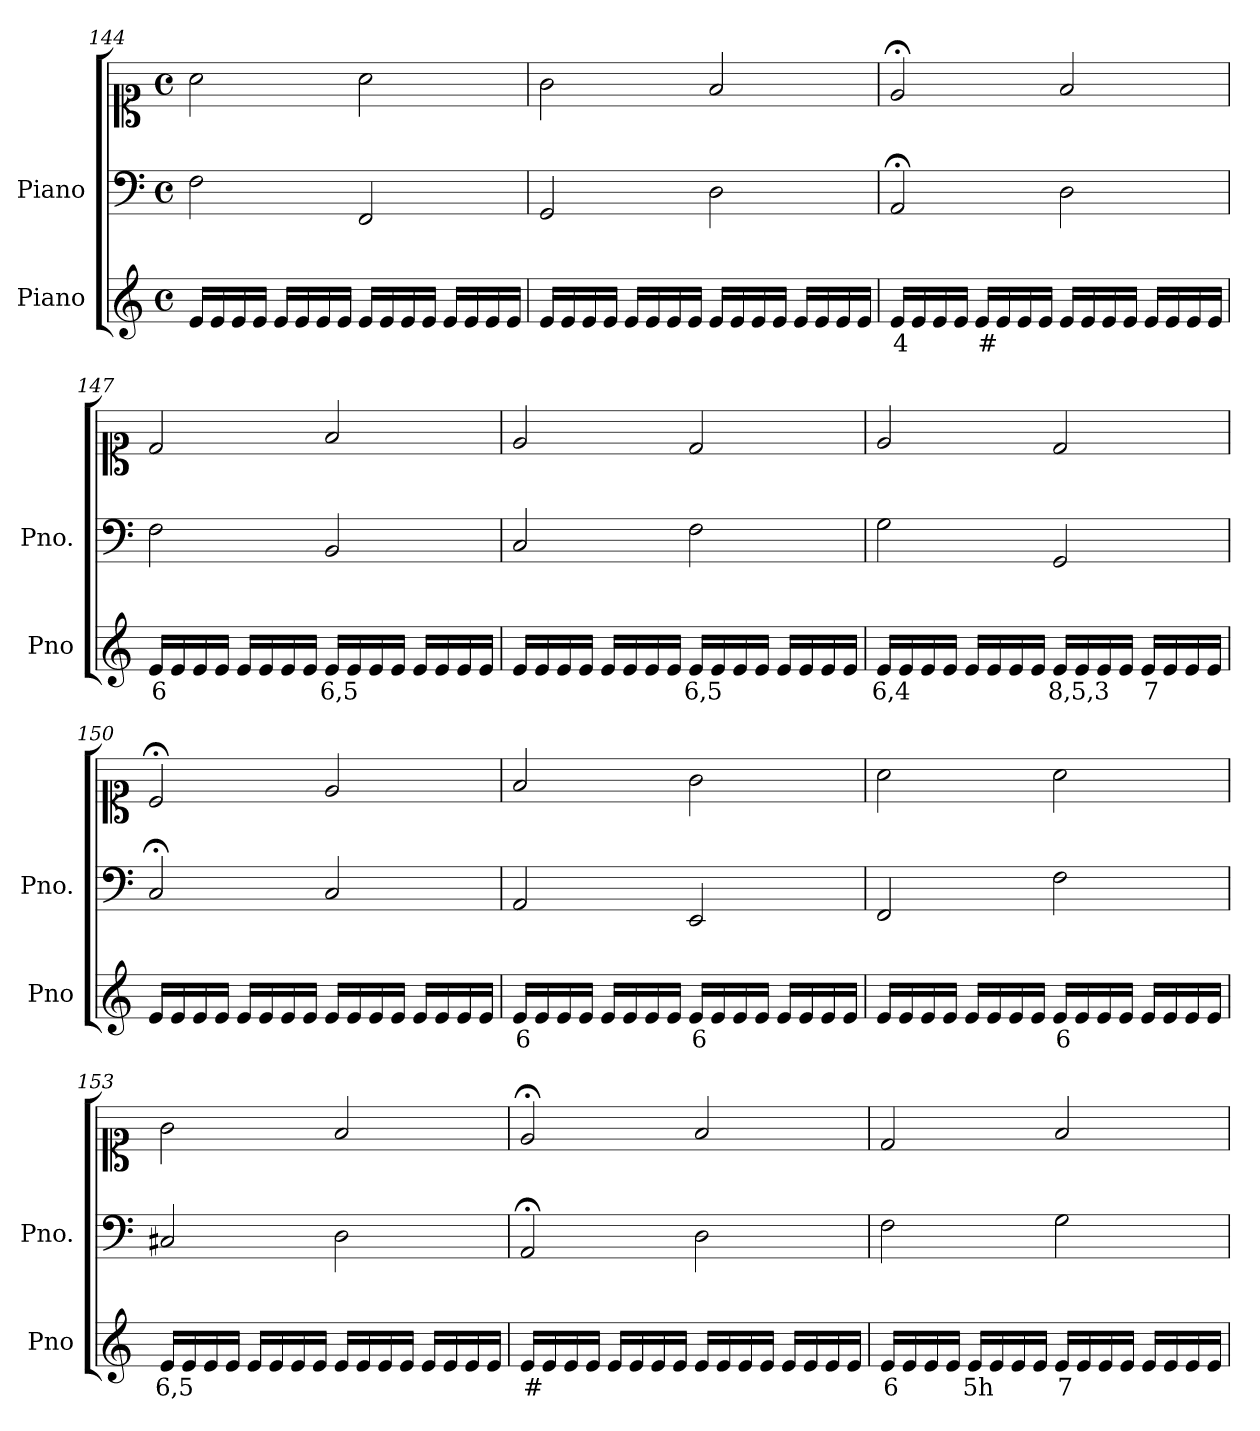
**kern	**text	**kern	**kern
*part2	*part2	*part1	*part1
*staff3	*staff3	*staff2	*staff1
*I"Piano	*	*I"Piano	*
*I'Pno	*	*I'Pno.	*
*clefG2	*	*clefF4	*clefC1
*k[]	*	*k[]	*k[]
*M4/4	*	*M4/4	*M4/4
*met(c)	*	*met(c)	*met(c)
=144	=144	=144	=144
16e/LL	.	2F\	2a\
16e/	.	.	.
16e/	.	.	.
16e/JJ	.	.	.
16e/LL	.	.	.
16e/	.	.	.
16e/	.	.	.
16e/JJ	.	.	.
16e/LL	.	2FF/	2a\
16e/	.	.	.
16e/	.	.	.
16e/JJ	.	.	.
16e/LL	.	.	.
16e/	.	.	.
16e/	.	.	.
16e/JJ	.	.	.
=145	=145	=145	=145
16e/LL	.	2GG/	2g\
16e/	.	.	.
16e/	.	.	.
16e/JJ	.	.	.
16e/LL	.	.	.
16e/	.	.	.
16e/	.	.	.
16e/JJ	.	.	.
16e/LL	.	2D\	2f/
16e/	.	.	.
16e/	.	.	.
16e/JJ	.	.	.
16e/LL	.	.	.
16e/	.	.	.
16e/	.	.	.
16e/JJ	.	.	.
=146	=146	=146	=146
!	!LO:LY:b	!	!
16e/LL	4	2AA;</	2e;</
16e/	.	.	.
16e/	.	.	.
16e/JJ	.	.	.
!	!LO:LY:b	!	!
16e/LL	#	.	.
16e/	.	.	.
16e/	.	.	.
16e/JJ	.	.	.
16e/LL	.	2D\	2f/
16e/	.	.	.
16e/	.	.	.
16e/JJ	.	.	.
16e/LL	.	.	.
16e/	.	.	.
16e/	.	.	.
16e/JJ	.	.	.
=147	=147	=147	=147
!	!LO:LY:b	!	!
16e/LL	6	2F\	2d/
16e/	.	.	.
16e/	.	.	.
16e/JJ	.	.	.
16e/LL	.	.	.
16e/	.	.	.
16e/	.	.	.
16e/JJ	.	.	.
!	!LO:LY:b	!	!
16e/LL	6,5	2BB/	2f/
16e/	.	.	.
16e/	.	.	.
16e/JJ	.	.	.
16e/LL	.	.	.
16e/	.	.	.
16e/	.	.	.
16e/JJ	.	.	.
=148	=148	=148	=148
16e/LL	.	2C/	2e/
16e/	.	.	.
16e/	.	.	.
16e/JJ	.	.	.
16e/LL	.	.	.
16e/	.	.	.
16e/	.	.	.
16e/JJ	.	.	.
!	!LO:LY:b	!	!
16e/LL	6,5	2F\	2d/
16e/	.	.	.
16e/	.	.	.
16e/JJ	.	.	.
16e/LL	.	.	.
16e/	.	.	.
16e/	.	.	.
16e/JJ	.	.	.
=149	=149	=149	=149
!	!LO:LY:b	!	!
16e/LL	6,4	2G\	2e/
16e/	.	.	.
16e/	.	.	.
16e/JJ	.	.	.
16e/LL	.	.	.
16e/	.	.	.
16e/	.	.	.
16e/JJ	.	.	.
!	!LO:LY:b	!	!
16e/LL	8,5,3	2GG/	2d/
16e/	.	.	.
16e/	.	.	.
16e/JJ	.	.	.
!	!LO:LY:b	!	!
16e/LL	7	.	.
16e/	.	.	.
16e/	.	.	.
16e/JJ	.	.	.
=150	=150	=150	=150
16e/LL	.	2C;</	2c;</
16e/	.	.	.
16e/	.	.	.
16e/JJ	.	.	.
16e/LL	.	.	.
16e/	.	.	.
16e/	.	.	.
16e/JJ	.	.	.
16e/LL	.	2C/	2e/
16e/	.	.	.
16e/	.	.	.
16e/JJ	.	.	.
16e/LL	.	.	.
16e/	.	.	.
16e/	.	.	.
16e/JJ	.	.	.
=151	=151	=151	=151
!	!LO:LY:b	!	!
16e/LL	6	2AA/	2f/
16e/	.	.	.
16e/	.	.	.
16e/JJ	.	.	.
16e/LL	.	.	.
16e/	.	.	.
16e/	.	.	.
16e/JJ	.	.	.
!	!LO:LY:b	!	!
16e/LL	6	2EE/	2g\
16e/	.	.	.
16e/	.	.	.
16e/JJ	.	.	.
16e/LL	.	.	.
16e/	.	.	.
16e/	.	.	.
16e/JJ	.	.	.
=152	=152	=152	=152
16e/LL	.	2FF/	2a\
16e/	.	.	.
16e/	.	.	.
16e/JJ	.	.	.
16e/LL	.	.	.
16e/	.	.	.
16e/	.	.	.
16e/JJ	.	.	.
!	!LO:LY:b	!	!
16e/LL	6	2F\	2a\
16e/	.	.	.
16e/	.	.	.
16e/JJ	.	.	.
16e/LL	.	.	.
16e/	.	.	.
16e/	.	.	.
16e/JJ	.	.	.
=153	=153	=153	=153
!	!LO:LY:b	!	!
16e/LL	6,5	2C#X/	2g\
16e/	.	.	.
16e/	.	.	.
16e/JJ	.	.	.
16e/LL	.	.	.
16e/	.	.	.
16e/	.	.	.
16e/JJ	.	.	.
16e/LL	.	2D\	2f/
16e/	.	.	.
16e/	.	.	.
16e/JJ	.	.	.
16e/LL	.	.	.
16e/	.	.	.
16e/	.	.	.
16e/JJ	.	.	.
=154	=154	=154	=154
!	!LO:LY:b	!	!
16e/LL	#	2AA;</	2e;</
16e/	.	.	.
16e/	.	.	.
16e/JJ	.	.	.
16e/LL	.	.	.
16e/	.	.	.
16e/	.	.	.
16e/JJ	.	.	.
16e/LL	.	2D\	2f/
16e/	.	.	.
16e/	.	.	.
16e/JJ	.	.	.
16e/LL	.	.	.
16e/	.	.	.
16e/	.	.	.
16e/JJ	.	.	.
=155	=155	=155	=155
!	!LO:LY:b	!	!
16e/LL	6	2F\	2d/
16e/	.	.	.
16e/	.	.	.
16e/JJ	.	.	.
!	!LO:LY:b	!	!
16e/LL	5h	.	.
16e/	.	.	.
16e/	.	.	.
16e/JJ	.	.	.
!	!LO:LY:b	!	!
16e/LL	7	2G\	2f/
16e/	.	.	.
16e/	.	.	.
16e/JJ	.	.	.
16e/LL	.	.	.
16e/	.	.	.
16e/	.	.	.
16e/JJ	.	.	.
=	=	=	=
*-	*-	*-	*-
